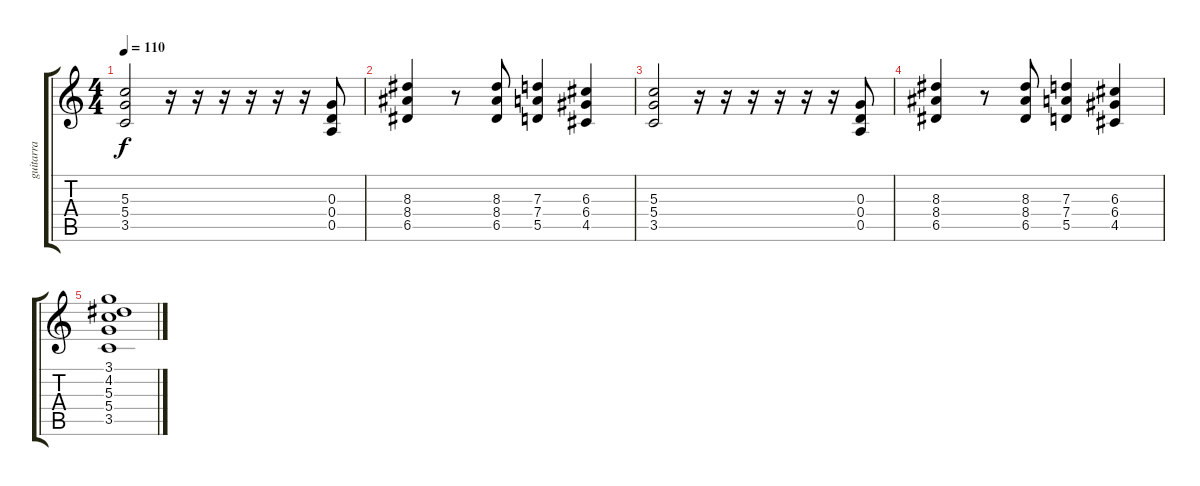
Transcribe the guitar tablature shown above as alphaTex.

\track ("guitarra" "guitarra") {instrument overdrivenguitar}
\staff {score tabs}
\tuning (E4 B3 G3 D3 A2 E2) {hide}
\ts (4 4)
\tempo 110
\clef g2
\ks c
(5.3 5.4 3.5).2{dy f} r.16 r.16 r.16 r.16 r.16 r.16 (0.3 0.4 0.5).8 |
(8.3 8.4 6.5).4 r.8 (8.3 8.4 6.5).8 (7.3 7.4 5.5).4 (6.3 6.4 4.5).4 |
(5.3 5.4 3.5).2 r.16 r.16 r.16 r.16 r.16 r.16 (0.3 0.4 0.5).8 |
(8.3 8.4 6.5).4 r.8 (8.3 8.4 6.5).8 (7.3 7.4 5.5).4 (6.3 6.4 4.5).4 |
(3.1 4.2 5.3 5.4 3.5).1
